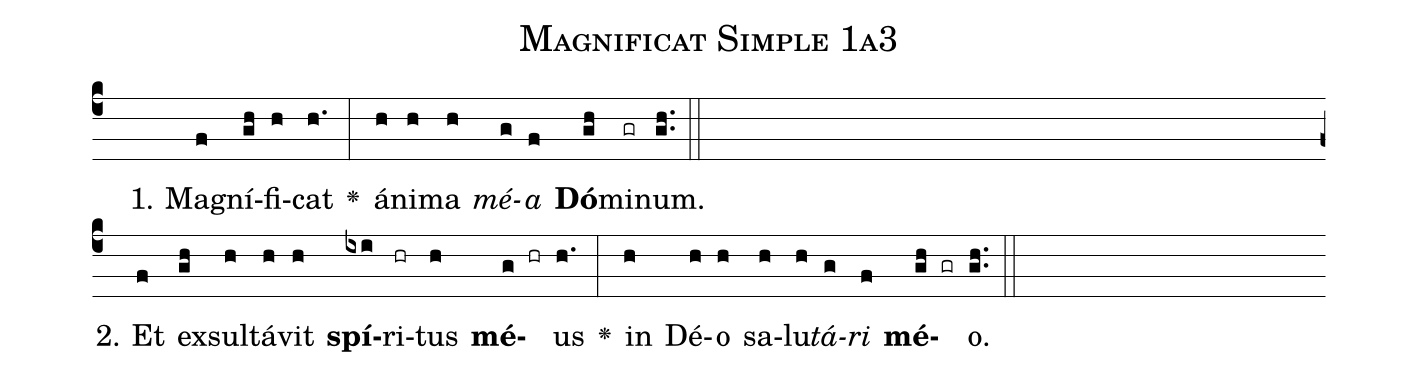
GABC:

name: Magnificat Simple 1a3;
office-part: Magnificat;
%%
% The syntax in this part is called gabc. Please refer to http://home.gna.org/gregorio/gabc/#basis

(c4)()() 1. M{a}(f)gní(gh)fi(h)cat(h.) <v>\greheightstar</v>(:) á(h)ni(h)ma(h) <i>mé</i>(g)<i>a</i>(f) <b>Dó</b>(gh)mi(gr)num.(gh..) (::Z)
2. Et(f) ex(gh)sul(h)tá(h)vit(h) <b>spí</b>(ixi)ri(hr)tus(h) <b>mé</b>(g hr)us(h.) <v>\greheightstar</v>(:) in(h) Dé(h)o(h) sa(h)lu(h)<i>tá</i>(g)<i>ri</i>(f) <b>mé</b>(gh gr)o.(gh..) (::)

%E(h) u(h) o(g) u(f) a(gh) e.(gh..)
